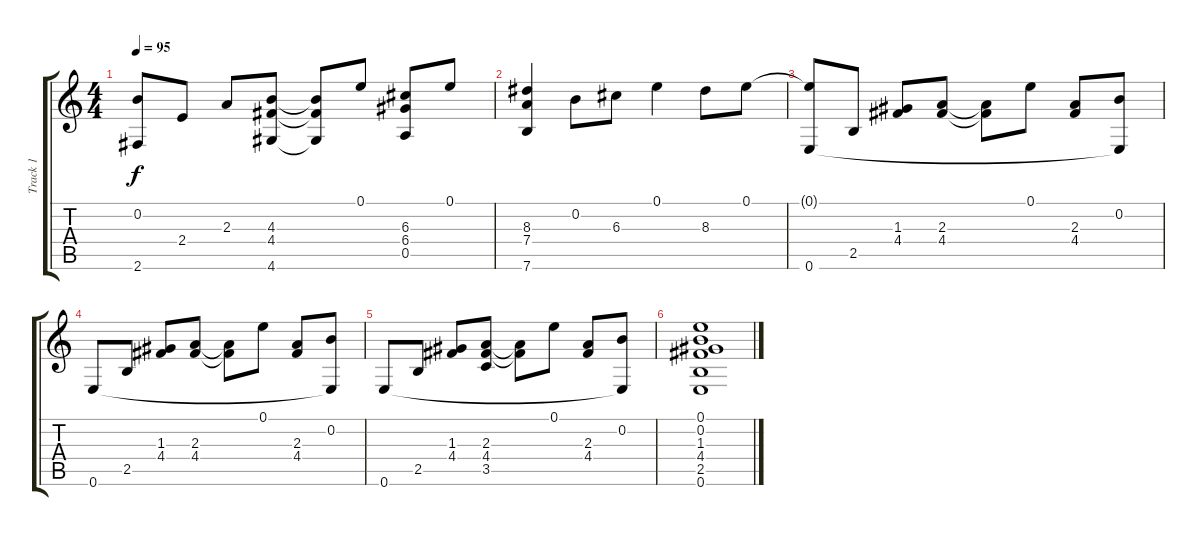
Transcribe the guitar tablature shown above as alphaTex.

\track ("Track 1" "Track 1") {instrument acousticguitarsteel}
\staff {score tabs}
\tuning (E4 B3 G3 D3 A2 E2) {hide}
\ts (4 4)
\tempo 95
\clef g2
\ks c
(0.2{t} 2.6).8{dy f} 2.4.8 2.3.8 (4.3 4.4 4.6).8 (4.3{t} 4.4{t} 4.6{t}).8 0.1.8 (6.3 6.4 0.5).8 0.1.8 |
(8.3 7.4 7.6).4 0.2.8 6.3.8 0.1.4 8.3.8 0.1.8 |
(0.1{t} 0.6).8 2.5.8 (1.3 4.4).8 (2.3 4.4).8 (2.3{t} 4.4{t}).8 0.1.8 (2.3 4.4).8 (0.2 0.6{t}).8 |
0.6.8 2.5.8 (1.3 4.4).8 (2.3 4.4).8 (2.3{t} 4.4{t}).8 0.1.8 (2.3 4.4).8 (0.2 0.6{t}).8 |
0.6.8 2.5.8 (1.3 4.4).8 (2.3 4.4 3.5).8 (2.3{t} 4.4{t}).8 0.1.8 (2.3 4.4).8 (0.2 0.6{t}).8 |
(0.1 0.2 1.3 4.4 2.5 0.6).1
